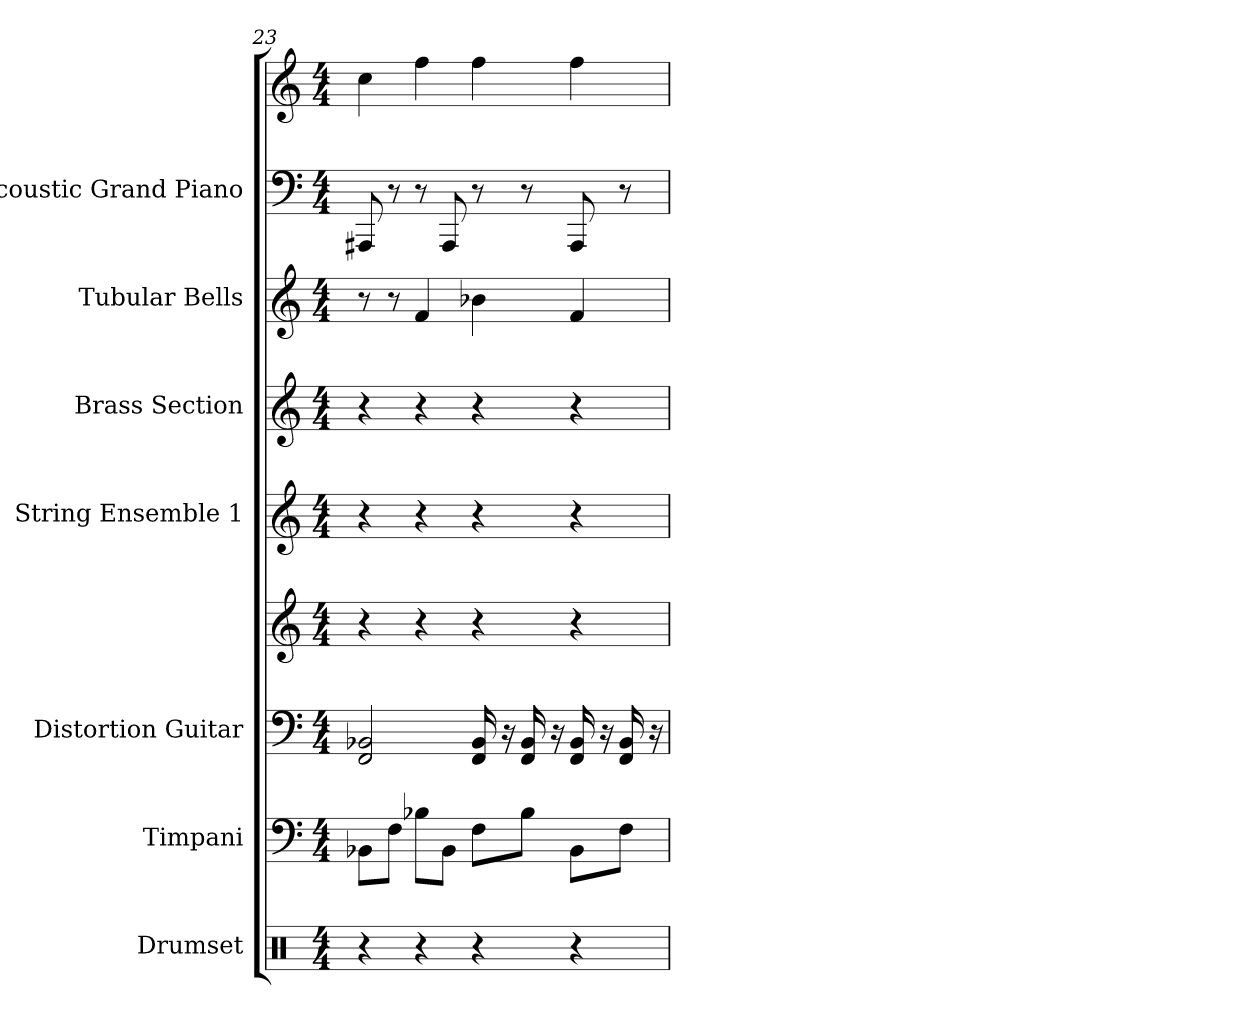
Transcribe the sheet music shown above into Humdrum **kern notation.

**kern	**kern	**kern	**kern	**kern	**kern	**kern	**kern	**kern
*part7	*part6	*part5	*part5	*part4	*part3	*part2	*part1	*part1
*staff9	*staff8	*staff7	*staff6	*staff5	*staff4	*staff3	*staff2	*staff1
*I"Drumset	*I"Timpani	*I"Distortion Guitar	*	*I"String Ensemble 1	*I"Brass Section	*I"Tubular Bells	*I"Acoustic Grand Piano	*
*I'Drs.	*I'Timp	*	*	*I'Str	*I'Brs	*I'Tbells	*I'Pno	*
*clefX	*clefF4	*clefF4	*clefG2	*clefG2	*clefG2	*clefG2	*clefF4	*clefG2
*k[]	*k[]	*k[]	*k[]	*k[]	*k[]	*k[]	*k[]	*k[]
*M4/4	*M4/4	*M4/4	*M4/4	*M4/4	*M4/4	*M4/4	*M4/4	*M4/4
=23	=23	=23	=23	=23	=23	=23	=23	=23
4r	8BB-XL	2BB-X 2FF	4r	4r	4r	8r	8AAA#X	4cc
.	8FJ	.	.	.	.	8r	8r	.
4r	8B-XL	.	4r	4r	4r	4f	8r	4ff
.	8BB-J	.	.	.	.	.	8AAA#	.
4r	8FL	16FF 16BB-	4r	4r	4r	4b-X	8r	4ff
.	.	16r	.	.	.	.	.	.
.	8B-J	16FF 16BB-	.	.	.	.	8r	.
.	.	16r	.	.	.	.	.	.
4r	8BB-L	16BB- 16FF	4r	4r	4r	4f	8AAA#	4ff
.	.	16r	.	.	.	.	.	.
.	8FJ	16BB- 16FF	.	.	.	.	8r	.
.	.	16r	.	.	.	.	.	.
=	=	=	=	=	=	=	=	=
*-	*-	*-	*-	*-	*-	*-	*-	*-
